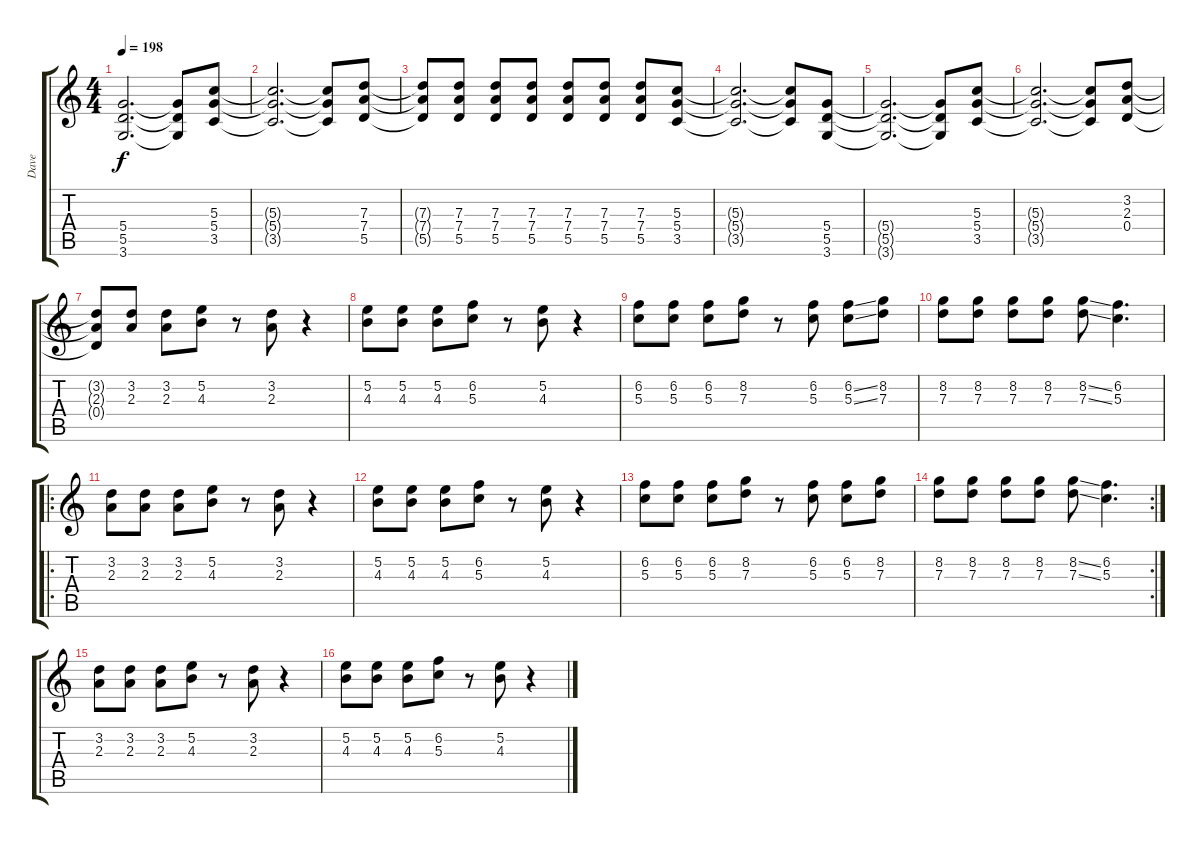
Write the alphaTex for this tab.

\track ("Dave" "Dave") {instrument overdrivenguitar}
\staff {score tabs}
\tuning (E4 B3 G3 D3 A2 E2) {hide}
\ts (4 4)
\tempo 198
\clef g2
\ks c
(5.4{t} 5.5{t} 3.6{t}).2{d dy f} (5.4{t} 5.5{t} 3.6{t}).8 (5.3 5.4 3.5).8 |
(5.3{t} 5.4{t} 3.5{t}).2{d} (5.3{t} 5.4{t} 3.5{t}).8 (7.3 7.4 5.5).8 |
(7.3{t} 7.4{t} 5.5{t}).8 (7.3 7.4 5.5).8 (7.3 7.4 5.5).8 (7.3 7.4 5.5).8 (7.3 7.4 5.5).8 (7.3 7.4 5.5).8 (7.3 7.4 5.5).8 (5.3 5.4 3.5).8 |
(5.3{t} 5.4{t} 3.5{t}).2{d} (5.3{t} 5.4{t} 3.5{t}).8 (5.4 5.5 3.6).8 |
(5.4{t} 5.5{t} 3.6{t}).2{d} (5.4{t} 5.5{t} 3.6{t}).8 (5.3 5.4 3.5).8 |
(5.3{t} 5.4{t} 3.5{t}).2{d} (5.3{t} 5.4{t} 3.5{t}).8 (3.2 2.3 0.4).8 |
(3.2{t} 2.3{t} 0.4{t}).8 (3.2 2.3).8 (3.2 2.3).8 (5.2 4.3).8 r.8 (3.2 2.3).8 r.4 |
(5.2 4.3).8 (5.2 4.3).8 (5.2 4.3).8 (6.2 5.3).8 r.8 (5.2 4.3).8 r.4 |
(6.2 5.3).8 (6.2 5.3).8 (6.2 5.3).8 (8.2 7.3).8 r.8 (6.2 5.3).8 (6.2{ss} 5.3{ss}).8 (8.2 7.3).8 |
(8.2 7.3).8 (8.2 7.3).8 (8.2 7.3).8 (8.2 7.3).8 (8.2{ss} 7.3{ss}).8 (6.2 5.3).4{d} |
\ro
(3.2 2.3).8 (3.2 2.3).8 (3.2 2.3).8 (5.2 4.3).8 r.8 (3.2 2.3).8 r.4 |
(5.2 4.3).8 (5.2 4.3).8 (5.2 4.3).8 (6.2 5.3).8 r.8 (5.2 4.3).8 r.4 |
(6.2 5.3).8 (6.2 5.3).8 (6.2 5.3).8 (8.2 7.3).8 r.8 (6.2 5.3).8 (6.2 5.3).8 (8.2 7.3).8 |
\rc 2
(8.2 7.3).8 (8.2 7.3).8 (8.2 7.3).8 (8.2 7.3).8 (8.2{ss} 7.3{ss}).8 (6.2 5.3).4{d} |
(3.2 2.3).8 (3.2 2.3).8 (3.2 2.3).8 (5.2 4.3).8 r.8 (3.2 2.3).8 r.4 |
(5.2 4.3).8 (5.2 4.3).8 (5.2 4.3).8 (6.2 5.3).8 r.8 (5.2 4.3).8 r.4
